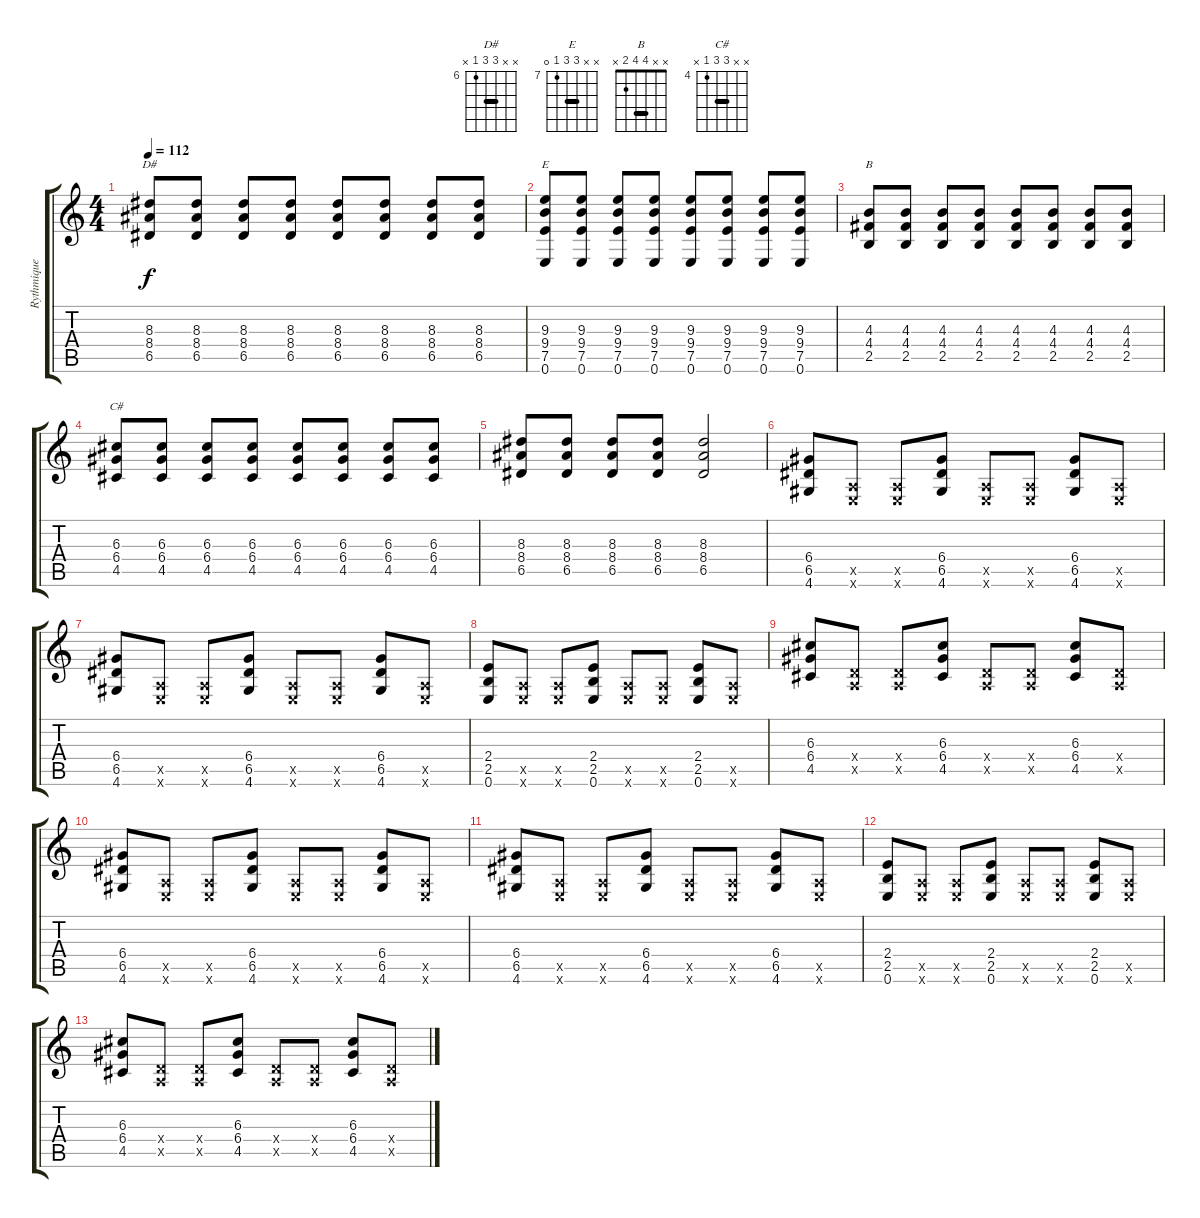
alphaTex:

\track ("Rythmique" "Rythmique") {instrument overdrivenguitar}
\staff {score tabs}
\tuning (E4 B3 G3 D3 A2 E2) {hide}
\chord ("D#" x x 8 8 6 x) {firstfret 6 barre 8}
\chord ("E" x x 9 9 7 0) {firstfret 7 barre 9}
\chord ("B" x x 4 4 2 x) {barre 4}
\chord ("C#" x x 6 6 4 x) {firstfret 4 barre 6}
\ts (4 4)
\tempo 112
\clef g2
\ks c
(8.3 8.4 6.5).8{ch "D#" dy f} (8.3 8.4 6.5).8 (8.3 8.4 6.5).8 (8.3 8.4 6.5).8 (8.3 8.4 6.5).8 (8.3 8.4 6.5).8 (8.3 8.4 6.5).8 (8.3 8.4 6.5).8 |
(9.3 9.4 7.5 0.6).8{ch "E"} (9.3 9.4 7.5 0.6).8 (9.3 9.4 7.5 0.6).8 (9.3 9.4 7.5 0.6).8 (9.3 9.4 7.5 0.6).8 (9.3 9.4 7.5 0.6).8 (9.3 9.4 7.5 0.6).8 (9.3 9.4 7.5 0.6).8 |
(4.3 4.4 2.5).8{ch "B"} (4.3 4.4 2.5).8 (4.3 4.4 2.5).8 (4.3 4.4 2.5).8 (4.3 4.4 2.5).8 (4.3 4.4 2.5).8 (4.3 4.4 2.5).8 (4.3 4.4 2.5).8 |
(6.3 6.4 4.5).8{ch "C#"} (6.3 6.4 4.5).8 (6.3 6.4 4.5).8 (6.3 6.4 4.5).8 (6.3 6.4 4.5).8 (6.3 6.4 4.5).8 (6.3 6.4 4.5).8 (6.3 6.4 4.5).8 |
(8.3 8.4 6.5).8 (8.3 8.4 6.5).8 (8.3 8.4 6.5).8 (8.3 8.4 6.5).8 (8.3 8.4 6.5).2 |
(6.4 6.5 4.6).8 (0.5{x} 0.6{x}).8 (0.5{x} 0.6{x}).8 (6.4 6.5 4.6).8 (0.5{x} 0.6{x}).8 (0.5{x} 0.6{x}).8 (6.4 6.5 4.6).8 (0.5{x} 0.6{x}).8 |
(6.4 6.5 4.6).8 (0.5{x} 0.6{x}).8 (0.5{x} 0.6{x}).8 (6.4 6.5 4.6).8 (0.5{x} 0.6{x}).8 (0.5{x} 0.6{x}).8 (6.4 6.5 4.6).8 (0.5{x} 0.6{x}).8 |
(2.4 2.5 0.6).8 (0.5{x} 0.6{x}).8 (0.5{x} 0.6{x}).8 (2.4 2.5 0.6).8 (0.5{x} 0.6{x}).8 (0.5{x} 0.6{x}).8 (2.4 2.5 0.6).8 (0.5{x} 0.6{x}).8 |
(6.3 6.4 4.5).8 (0.4{x} 0.5{x}).8 (0.4{x} 0.5{x}).8 (6.3 6.4 4.5).8 (0.4{x} 0.5{x}).8 (0.4{x} 0.5{x}).8 (6.3 6.4 4.5).8 (0.4{x} 0.5{x}).8 |
(6.4 6.5 4.6).8 (0.5{x} 0.6{x}).8 (0.5{x} 0.6{x}).8 (6.4 6.5 4.6).8 (0.5{x} 0.6{x}).8 (0.5{x} 0.6{x}).8 (6.4 6.5 4.6).8 (0.5{x} 0.6{x}).8 |
(6.4 6.5 4.6).8 (0.5{x} 0.6{x}).8 (0.5{x} 0.6{x}).8 (6.4 6.5 4.6).8 (0.5{x} 0.6{x}).8 (0.5{x} 0.6{x}).8 (6.4 6.5 4.6).8 (0.5{x} 0.6{x}).8 |
(2.4 2.5 0.6).8 (0.5{x} 0.6{x}).8 (0.5{x} 0.6{x}).8 (2.4 2.5 0.6).8 (0.5{x} 0.6{x}).8 (0.5{x} 0.6{x}).8 (2.4 2.5 0.6).8 (0.5{x} 0.6{x}).8 |
(6.3 6.4 4.5).8 (0.4{x} 0.5{x}).8 (0.4{x} 0.5{x}).8 (6.3 6.4 4.5).8 (0.4{x} 0.5{x}).8 (0.4{x} 0.5{x}).8 (6.3 6.4 4.5).8 (0.4{x} 0.5{x}).8
